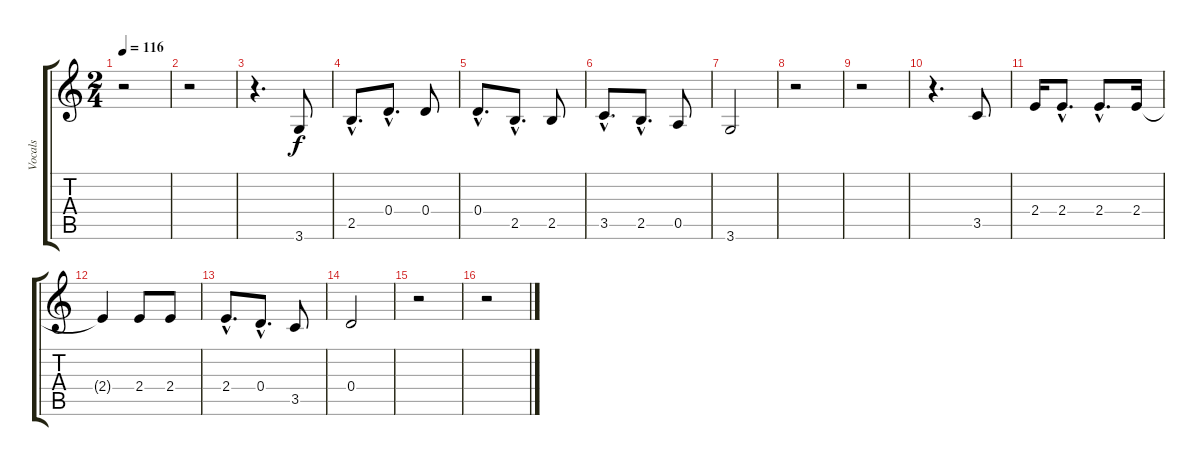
\track ("Vocals" "Vocals") {instrument acousticguitarsteel}
\staff {score tabs}
\tuning (E4 B3 G3 D3 A2 E2) {hide}
\ts (2 4)
\tempo 116
\clef g2
\ks c
r.2{dy f} |
r.2 |
r.4{d} 3.6.8 |
2.5{hac}.8{d} 0.4{hac}.8{d} 0.4.8 |
0.4{hac}.8{d} 2.5{hac}.8{d} 2.5.8 |
3.5{hac}.8{d} 2.5{hac}.8{d} 0.5.8 |
3.6.2 |
r.2 |
r.2 |
r.4{d} 3.5.8 |
2.4.16 2.4{hac}.8{d} 2.4{hac}.8{d} 2.4.16 |
2.4{t}.4 2.4.8 2.4.8 |
2.4{hac}.8{d} 0.4{hac}.8{d} 3.5.8 |
0.4.2 |
r.2 |
r.2
